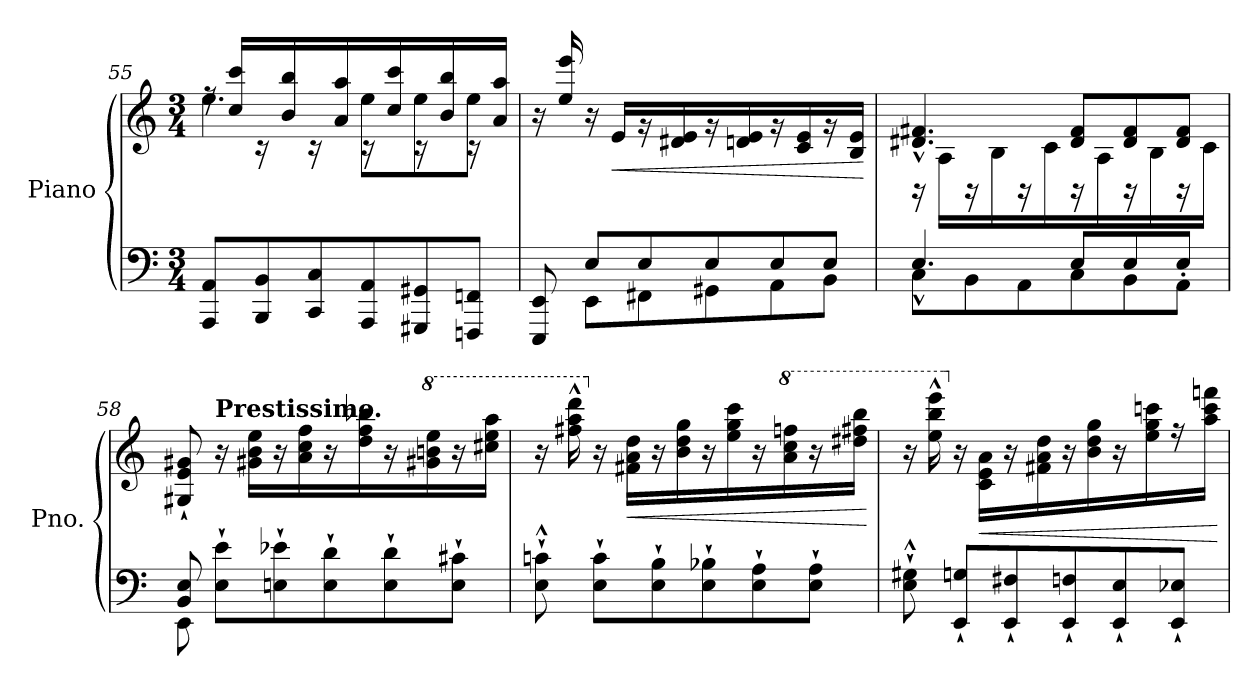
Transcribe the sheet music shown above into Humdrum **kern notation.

**kern	**kern	**dynam
*part1	*part1	*part1
*staff2	*staff1	*staff1/2
*I"Piano	*	*
*I'Pno.	*	*
*clefF4	*clefG2	*
*k[]	*k[]	*
*M3/4	*M3/4	*
=55	=55	=55
*	*^	*
8AAA/ 8AA/L	16rff	4.ee\	.
.	16cc/ 16ccc/LL	.	.
8BBB/ 8BB/	16rc	.	.
.	16b/ 16bb/	.	.
8CC/ 8C/	16rc	.	.
.	16a/ 16aa/	.	.
8AAA/ 8AA/	16rc	8ee\L	.
.	16cc/ 16ccc/	.	.
8GGG#X/ 8GG#X/	16rc	8ee\	.
.	16b/ 16bb/	.	.
8FFFn/ 8FFn/J	16rc	8ee\J	.
.	16a/ 16aa/JJ	.	.
*	*v	*v	*
=56	=56	=56
*^	*	*
8EEE/ 8EE/	8ryy	16r	.
.	.	16ee/ 16eee/	.
8EE\L	8E/L	16r	.
!	!	!	!LO:HP:b
.	.	16e/LL	<
8FF#X\	8E/	16rg	.
.	.	16d#X/ 16e/	.
8GG#X\	8E/	16rg	.
.	.	16dn/ 16e/	.
8AA\	8E/	16rg	.
.	.	16c/ 16e/	.
8BB\J	8E/J	16rg	.
.	.	16B/ 16e/JJ	.
*v	*v	*	*
.	.	[
!!LO:LB:g=z
=57	=57	=57
*^	*^	*
8C\L	4.E^^/	16rBB	4.d#X/^^ 4.f#X/^^	.
.	.	16A\LL	.	.
8BB\	.	16rBB	.	.
.	.	16B\	.	.
8AA\	.	16rBB	.	.
.	.	16c\	.	.
8C'\	8E/L	16rBB	8d#/ 8f#/L	.
.	.	16A\	.	.
8BB'\	8E/	16rBB	8d#/ 8f#/	.
.	.	16B\	.	.
8AA'\J	8E/J	16rBB	8d#/ 8f#/J	.
.	.	16c\JJ	.	.
*	*	*v	*v	*
=58	=58	=58	=58
8EE\	8BB/` 8E/`	8G#X/` 8e/` 8g#X/`	.
!	!	!LO:TX:a:B:t=Prestissimo.	!
8E\` 8e\`L	2ryy	16r	.
.	.	16g#X\ 16b\ 16ee\LL	.
8En\` 8e-X\`	.	16r	.
.	.	16a\ 16cc\ 16ff\	.
8E\` 8d\`	.	16r	.
.	.	16dd\ 16ff\ 16bb-X\	.
8E\` 8d\`	.	16r	.
*	*	*8va	*
.	.	16gg#X\ 16bbn\ 16eee\	.
8E\` 8c#X\`J	8ryy	16r	.
.	.	16ccc#X\ 16eee\ 16aaa\JJ	.
*v	*v	*	*
=59	=59	=59
8E\`^^ 8cn\`^^	16r	.
.	16fff#X\^^ 16aaa\^^ 16dddd\^^	.
*	*X8va	*
8E\` 8c\`L	16r	.
!	!	!LO:HP:b
.	16f#X\ 16a\ 16dd\LL	<
8E\` 8B\`	16r	.
.	16b\ 16dd\ 16gg\	.
8E\` 8B-X\`	16r	.
.	16ee\ 16gg\ 16ccc\	.
8E\` 8A\`	16r	.
*	*8va	*
.	16aa\ 16ccc\ 16fffn\	.
8E\` 8A\`J	16r	.
.	16ddd#X\ 16fff#X\ 16bbb\JJ	.
.	.	[
!!LO:LB:g=z
=60	=60	=60
8E\`^^ 8G#X\`^^	16r	.
.	16eee\^^ 16bbb\^^ 16eeee\^^	.
*	*X8va	*
8EE/` 8Gn/`L	16r	.
!	!	!LO:HP:b
.	16c\ 16e\ 16a\LL	<
8EE/` 8F#X/`	16r	.
.	16f#X\ 16a\ 16dd\	.
8EE/` 8Fn/`	16r	.
.	16b\ 16dd\ 16gg\	.
8EE/` 8E/`	16r	.
.	16ee\ 16gg\ 16cccn\	.
8EE/` 8E-X/`J	16r	.
.	16aa\ 16ccc\ 16fffn\JJ	.
.	.	[
=	=	=
*-	*-	*-
